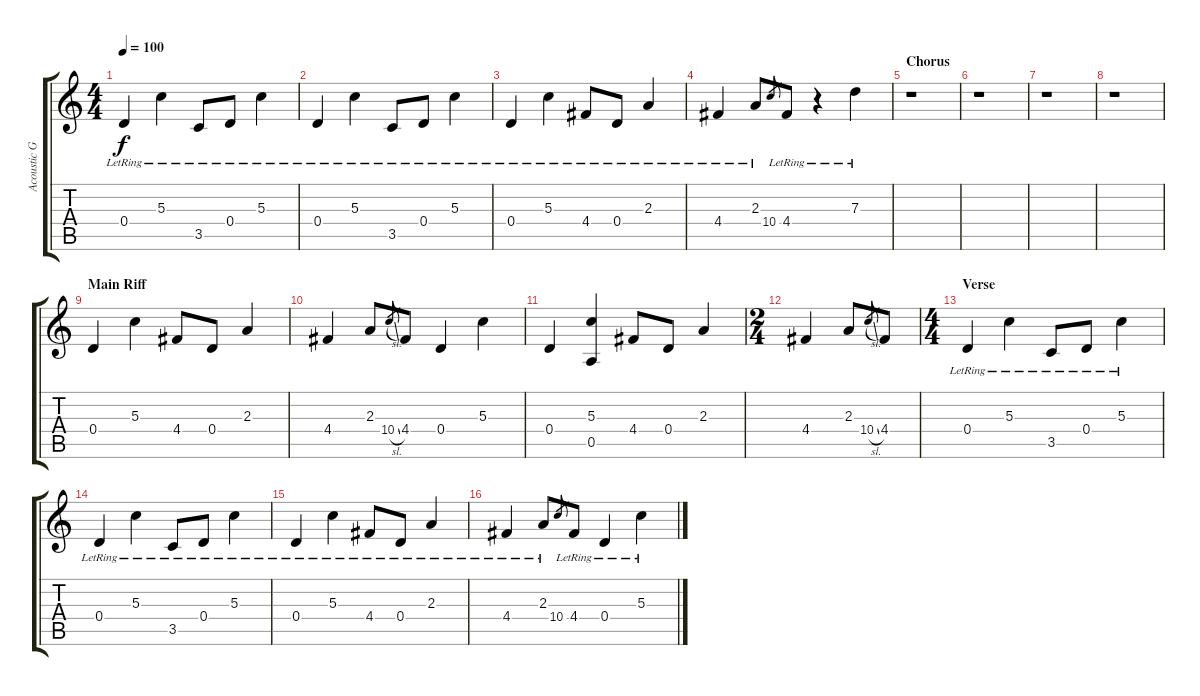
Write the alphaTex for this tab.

\track ("Acoustic Guitar" "Acoustic G") {instrument acousticguitarnylon}
\staff {score tabs}
\tuning (E4 B3 G3 D3 A2 D2) {hide}
\ts (4 4)
\tempo 100
\clef g2
\ks c
0.4{lr}.4{dy f} 5.3{lr}.4 3.5{lr}.8 0.4{lr}.8 5.3{lr}.4 |
0.4{lr}.4 5.3{lr}.4 3.5{lr}.8 0.4{lr}.8 5.3{lr}.4 |
0.4{lr}.4 5.3{lr}.4 4.4{lr}.8 0.4{lr}.8 2.3{lr}.4 |
4.4{lr}.4 2.3{lr}.8 10.4.8{gr} 4.4{lr}.8 r.4 7.3{lr}.4 |
\section ("" "Chorus")
r.1 |
r.1 |
r.1 |
r.1 |
\section ("" "Main Riff")
0.4.4 5.3.4 4.4.8 0.4.8 2.3.4 |
4.4.4 2.3.8 10.4{sl}.8{gr} 4.4.8 0.4.4 5.3.4 |
0.4.4 (5.3 0.5).4 4.4.8 0.4.8 2.3.4 |
\ts (2 4)
4.4.4 2.3.8 10.4{sl}.8{gr} 4.4.8 |
\ts (4 4)
\section ("" "Verse")
0.4{lr}.4 5.3{lr}.4 3.5{lr}.8 0.4{lr}.8 5.3{lr}.4 |
0.4{lr}.4 5.3{lr}.4 3.5{lr}.8 0.4{lr}.8 5.3{lr}.4 |
0.4{lr}.4 5.3{lr}.4 4.4{lr}.8 0.4{lr}.8 2.3{lr}.4 |
4.4{lr}.4 2.3{lr}.8 10.4.8{gr} 4.4{lr}.8 0.4{lr}.4 5.3{lr}.4
